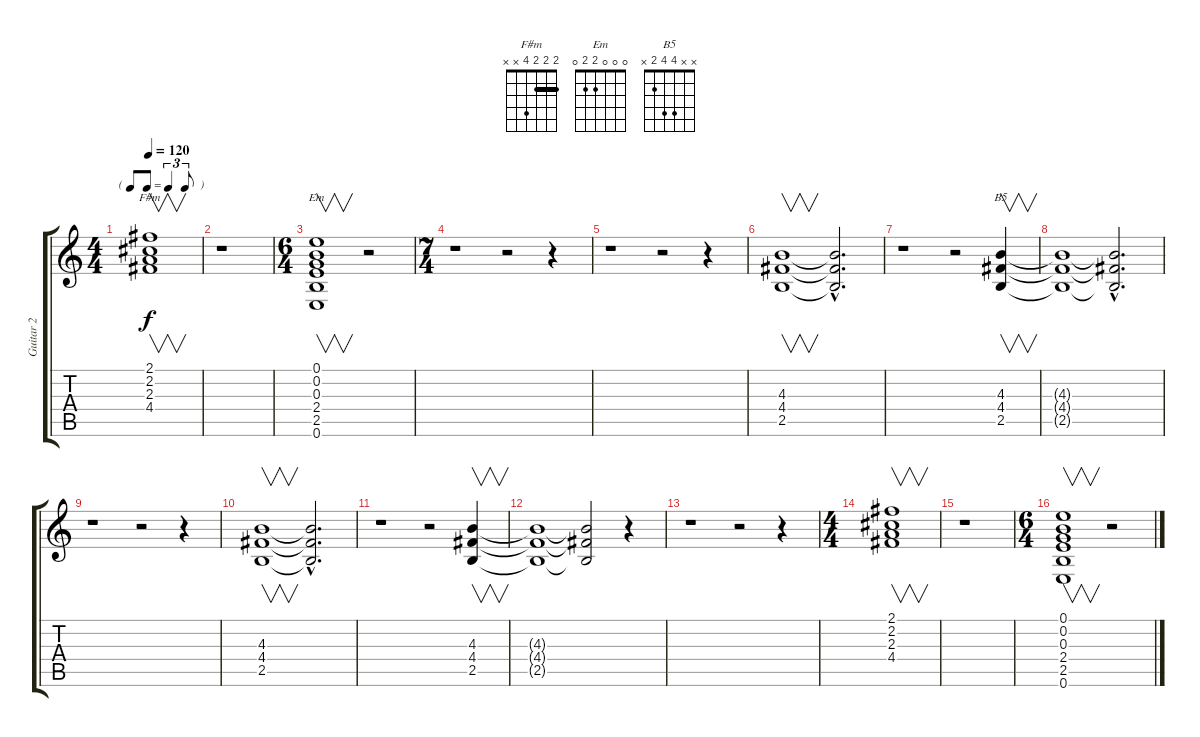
\track ("Guitar 2" "Guitar 2") {instrument electricguitarclean}
\staff {score tabs}
\tuning (E4 B3 G3 D3 A2 E2) {hide}
\chord ("F#m" 2 2 2 4 x x) {barre 2}
\chord ("Em" 0 0 0 2 2 0)
\chord ("B5" x x 4 4 2 x)
\ts (4 4)
\tf triplet8th
\tempo 120
\clef g2
\ks c
(2.1 2.2 2.3 4.4).1{v ch "F#m" dy f} |
r.1 |
\ts (6 4)
(0.1 0.2 0.3 2.4 2.5 0.6).1{v ch "Em"} r.2 |
\ts (7 4)
r.1 r.2 r.4 |
r.1 r.2 r.4 |
(4.3 4.4 2.5).1{v} (4.3{hac t} 4.4{hac t} 2.5{hac t}).2{d} |
r.1 r.2 (4.3 4.4 2.5).4{v ch "B5"} |
(4.3{t} 4.4{t} 2.5{t}).1 (4.3{hac t} 4.4{hac t} 2.5{hac t}).2{d} |
r.1 r.2 r.4 |
(4.3 4.4 2.5).1{v} (4.3{hac t} 4.4{hac t} 2.5{hac t}).2{d} |
r.1 r.2 (4.3 4.4 2.5).4{v} |
(4.3{t} 4.4{t} 2.5{t}).1 (4.3{t} 4.4{t} 2.5{t}).2 r.4 |
r.1 r.2 r.4 |
\ts (4 4)
(2.1 2.2 2.3 4.4).1{v} |
r.1 |
\ts (6 4)
(0.1 0.2 0.3 2.4 2.5 0.6).1{v} r.2
